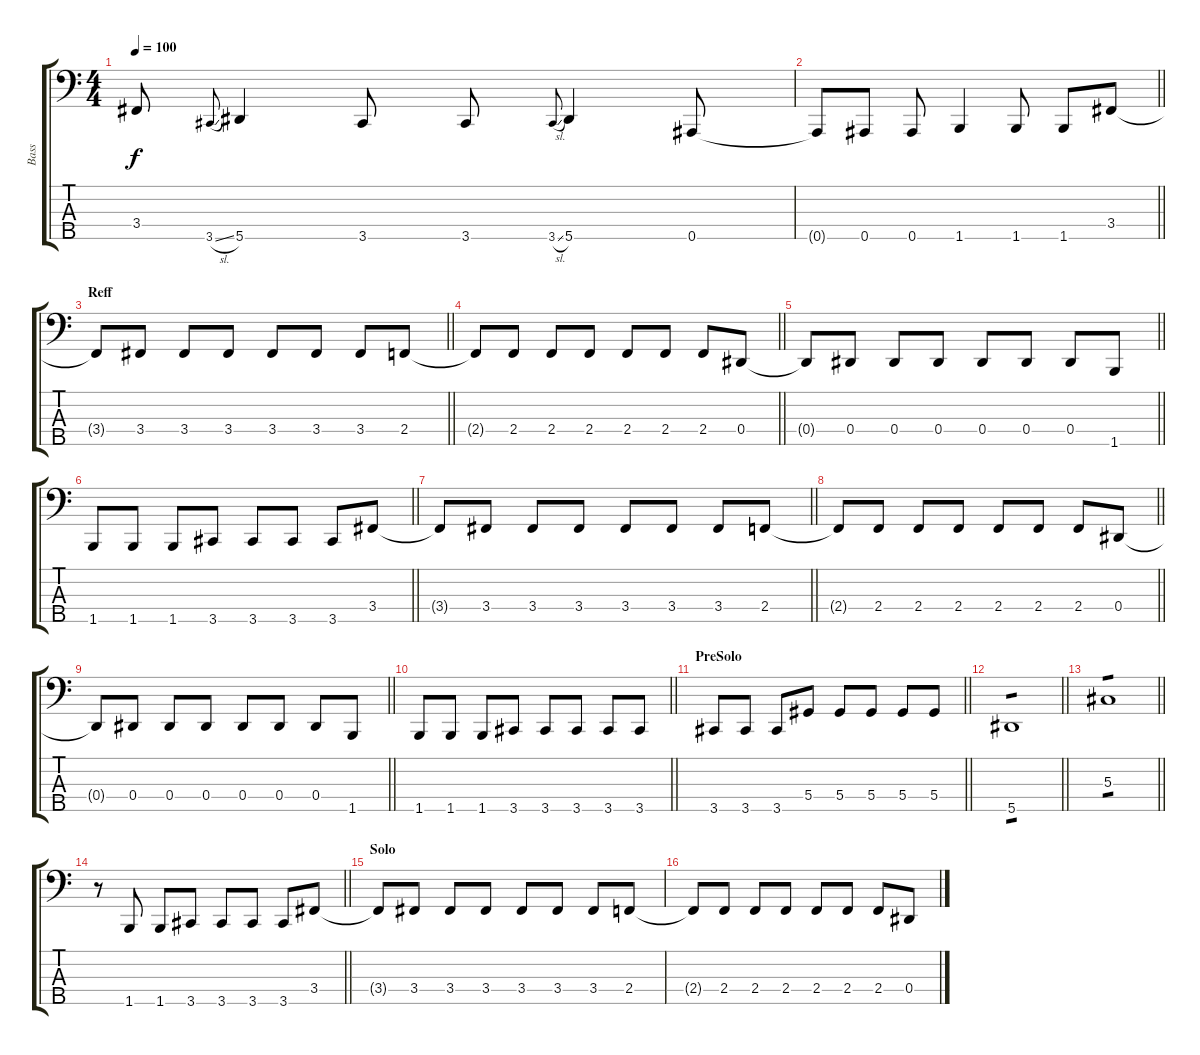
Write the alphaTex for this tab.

\track ("Bass" "Bass") {instrument electricbassfinger}
\staff {score tabs}
\tuning (Gb2 Db2 Ab1 Eb1 Bb0) {hide}
\ts (4 4)
\tempo 100
\clef f4
\ks c
3.4.8{dy f} 3.5{sl}.8{gr onbeat} 5.5.4 3.5.8 3.5.8 3.5{sl}.8{gr onbeat} 5.5.4 0.5.8 |
\barLineRight lightlight
0.5{t}.8 0.5.8 0.5.8 1.5.4 1.5.8 1.5.8 3.4.8 |
\section ("" "Reff")
\barLineRight lightlight
3.4{t}.8 3.4.8 3.4.8 3.4.8 3.4.8 3.4.8 3.4.8 2.4.8 |
\barLineRight lightlight
2.4{t}.8 2.4.8 2.4.8 2.4.8 2.4.8 2.4.8 2.4.8 0.4.8 |
\barLineRight lightlight
0.4{t}.8 0.4.8 0.4.8 0.4.8 0.4.8 0.4.8 0.4.8 1.5.8 |
\barLineRight lightlight
1.5.8 1.5.8 1.5.8 3.5.8 3.5.8 3.5.8 3.5.8 3.4.8 |
\barLineRight lightlight
3.4{t}.8 3.4.8 3.4.8 3.4.8 3.4.8 3.4.8 3.4.8 2.4.8 |
\barLineRight lightlight
2.4{t}.8 2.4.8 2.4.8 2.4.8 2.4.8 2.4.8 2.4.8 0.4.8 |
\barLineRight lightlight
0.4{t}.8 0.4.8 0.4.8 0.4.8 0.4.8 0.4.8 0.4.8 1.5.8 |
\barLineRight lightlight
1.5.8 1.5.8 1.5.8 3.5.8 3.5.8 3.5.8 3.5.8 3.5.8 |
\section ("" "PreSolo")
\barLineRight lightlight
3.5.8 3.5.8 3.5.8 5.4.8 5.4.8 5.4.8 5.4.8 5.4.8 |
\barLineRight lightlight
5.5.1{tp 1} |
\barLineRight lightlight
5.3.1{tp 1} |
\barLineRight lightlight
r.8 1.5.8 1.5.8 3.5.8 3.5.8 3.5.8 3.5.8 3.4.8 |
\section ("" "Solo")
3.4{t}.8 3.4.8 3.4.8 3.4.8 3.4.8 3.4.8 3.4.8 2.4.8 |
2.4{t}.8 2.4.8 2.4.8 2.4.8 2.4.8 2.4.8 2.4.8 0.4.8
